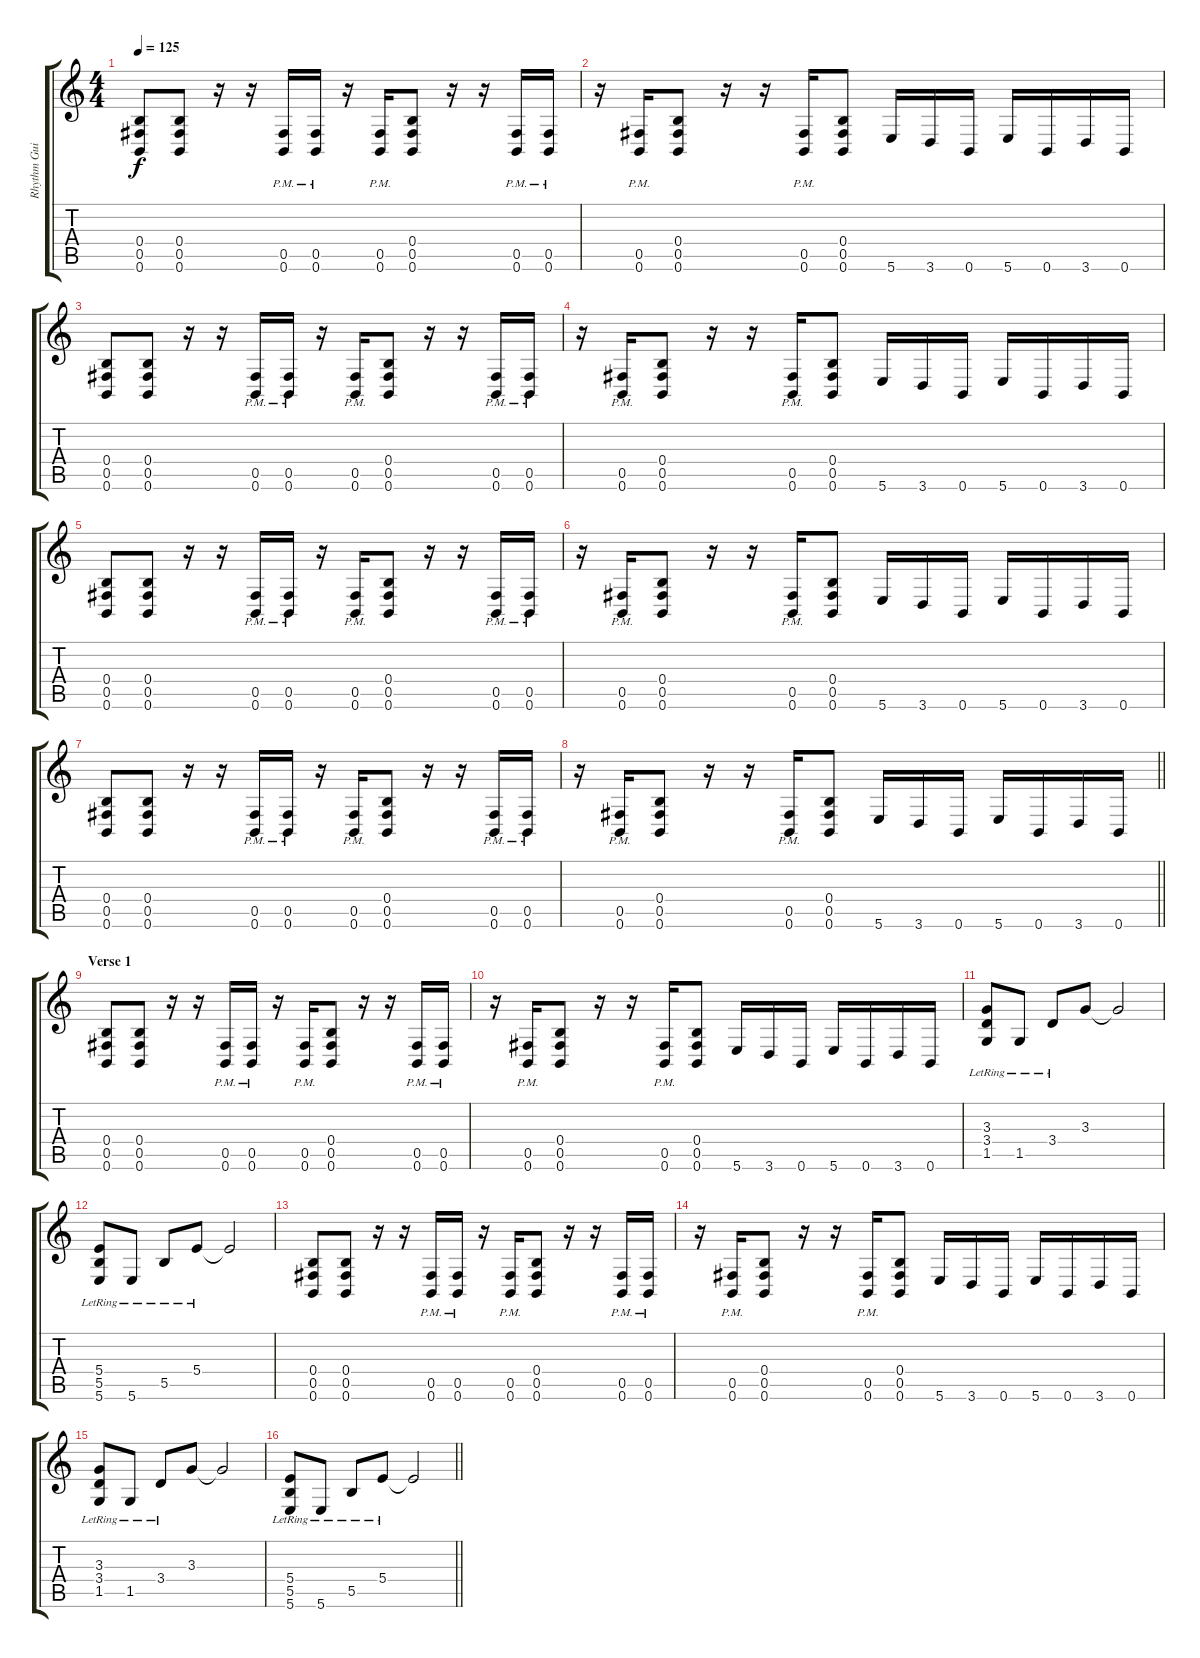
\track ("Rhythm Guitar" "Rhythm Gui") {instrument distortionguitar}
\staff {score tabs}
\tuning (Db4 Ab3 E3 B2 Gb2 B1) {hide}
\ts (4 4)
\tempo 125
\clef g2
\ks c
(0.4 0.5 0.6).8{dy f instrument distortionguitar} (0.4 0.5 0.6).8 r.16 r.16 (0.5{pm} 0.6{pm}).16 (0.5{pm} 0.6{pm}).16 r.16 (0.5{pm} 0.6{pm}).16 (0.4 0.5 0.6).8 r.16 r.16 (0.5{pm} 0.6{pm}).16 (0.5{pm} 0.6{pm}).16 |
r.16 (0.5{pm} 0.6{pm}).16 (0.4 0.5 0.6).8 r.16 r.16 (0.5{pm} 0.6{pm}).16 (0.4 0.5 0.6).8 5.6.16 3.6.16 0.6.16 5.6.16 0.6.16 3.6.16 0.6.16 |
(0.4 0.5 0.6).8 (0.4 0.5 0.6).8 r.16 r.16 (0.5{pm} 0.6{pm}).16 (0.5{pm} 0.6{pm}).16 r.16 (0.5{pm} 0.6{pm}).16 (0.4 0.5 0.6).8 r.16 r.16 (0.5{pm} 0.6{pm}).16 (0.5{pm} 0.6{pm}).16 |
r.16 (0.5{pm} 0.6{pm}).16 (0.4 0.5 0.6).8 r.16 r.16 (0.5{pm} 0.6{pm}).16 (0.4 0.5 0.6).8 5.6.16 3.6.16 0.6.16 5.6.16 0.6.16 3.6.16 0.6.16 |
(0.4 0.5 0.6).8 (0.4 0.5 0.6).8 r.16 r.16 (0.5{pm} 0.6{pm}).16 (0.5{pm} 0.6{pm}).16 r.16 (0.5{pm} 0.6{pm}).16 (0.4 0.5 0.6).8 r.16 r.16 (0.5{pm} 0.6{pm}).16 (0.5{pm} 0.6{pm}).16 |
r.16 (0.5{pm} 0.6{pm}).16 (0.4 0.5 0.6).8 r.16 r.16 (0.5{pm} 0.6{pm}).16 (0.4 0.5 0.6).8 5.6.16 3.6.16 0.6.16 5.6.16 0.6.16 3.6.16 0.6.16 |
(0.4 0.5 0.6).8 (0.4 0.5 0.6).8 r.16 r.16 (0.5{pm} 0.6{pm}).16 (0.5{pm} 0.6{pm}).16 r.16 (0.5{pm} 0.6{pm}).16 (0.4 0.5 0.6).8 r.16 r.16 (0.5{pm} 0.6{pm}).16 (0.5{pm} 0.6{pm}).16 |
\barLineRight lightlight
r.16 (0.5{pm} 0.6{pm}).16 (0.4 0.5 0.6).8 r.16 r.16 (0.5{pm} 0.6{pm}).16 (0.4 0.5 0.6).8 5.6.16 3.6.16 0.6.16 5.6.16 0.6.16 3.6.16 0.6.16 |
\section ("" "Verse 1")
(0.4 0.5 0.6).8 (0.4 0.5 0.6).8 r.16 r.16 (0.5{pm} 0.6{pm}).16 (0.5{pm} 0.6{pm}).16 r.16 (0.5{pm} 0.6{pm}).16 (0.4 0.5 0.6).8 r.16 r.16 (0.5{pm} 0.6{pm}).16 (0.5{pm} 0.6{pm}).16 |
r.16 (0.5{pm} 0.6{pm}).16 (0.4 0.5 0.6).8 r.16 r.16 (0.5{pm} 0.6{pm}).16 (0.4 0.5 0.6).8 5.6.16 3.6.16 0.6.16 5.6.16 0.6.16 3.6.16 0.6.16 |
(3.3{lr} 3.4{lr} 1.5{lr}).8 1.5{lr}.8 3.4{lr}.8 3.3.8 3.3{t}.2 |
(5.4{lr} 5.5{lr} 5.6{lr}).8 5.6{lr}.8 5.5{lr}.8 5.4{lr}.8 5.4{t}.2 |
(0.4 0.5 0.6).8 (0.4 0.5 0.6).8 r.16 r.16 (0.5{pm} 0.6{pm}).16 (0.5{pm} 0.6{pm}).16 r.16 (0.5{pm} 0.6{pm}).16 (0.4 0.5 0.6).8 r.16 r.16 (0.5{pm} 0.6{pm}).16 (0.5{pm} 0.6{pm}).16 |
r.16 (0.5{pm} 0.6{pm}).16 (0.4 0.5 0.6).8 r.16 r.16 (0.5{pm} 0.6{pm}).16 (0.4 0.5 0.6).8 5.6.16 3.6.16 0.6.16 5.6.16 0.6.16 3.6.16 0.6.16 |
(3.3{lr} 3.4{lr} 1.5{lr}).8 1.5{lr}.8 3.4{lr}.8 3.3.8 3.3{t}.2 |
\barLineRight lightlight
(5.4{lr} 5.5{lr} 5.6{lr}).8 5.6{lr}.8 5.5{lr}.8 5.4{lr}.8 5.4{t}.2
